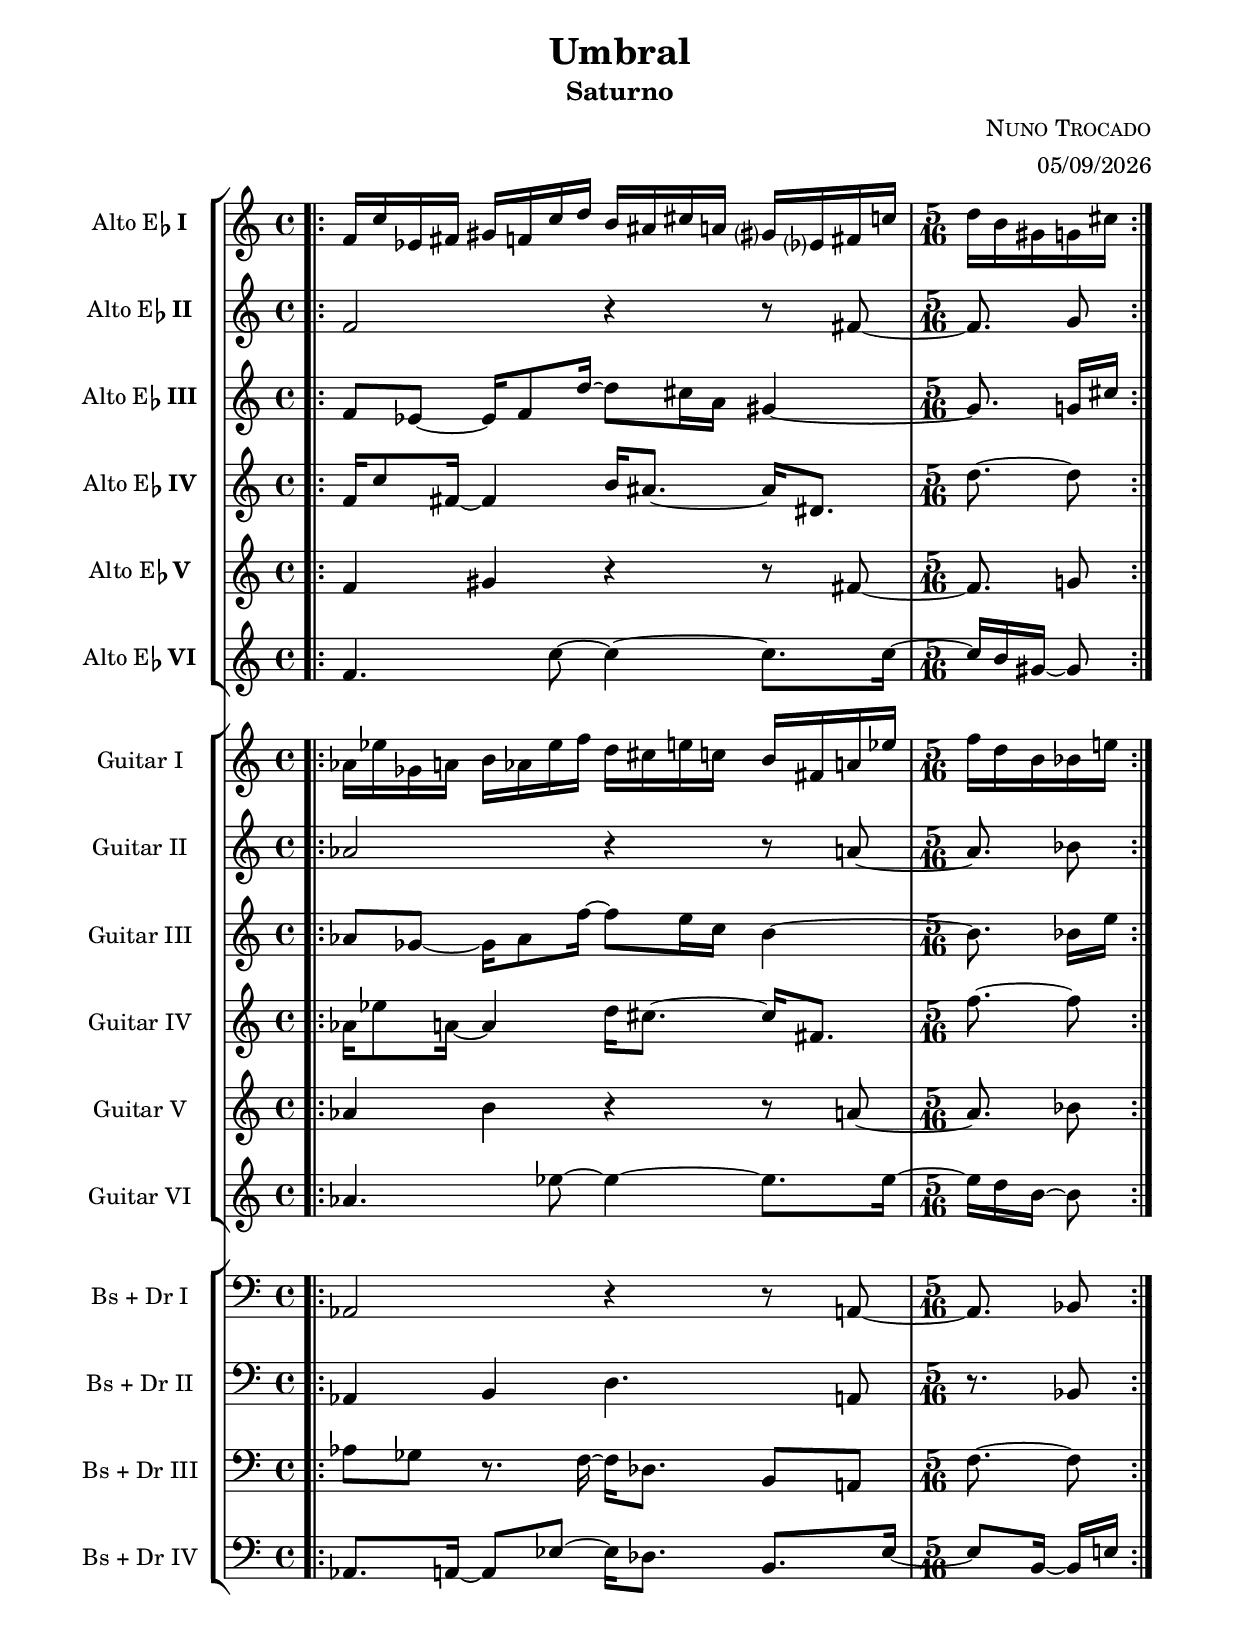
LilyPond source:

\version "2.22.0"

\include "defaults.ly"

\header {
  title = "Umbral"
  subtitle = "Saturno"
  composer = \markup {
    \right-column {
      \line { \smallCaps "Nuno Trocado" }
      \line { \date }
    }
  }
}

\paper {
  top-margin = 15
  bottom-margin = 15
  left-margin = 15
  right-margin = 15
}

line = \relative c'' {
  \bar ".|:"
  \time 4/4
  aes16 ees' ges, a
  b aes ees' f
  d cis e c
  \tag #'eb { b? ges? } \tag #'concert { b fis }
  a ees' |
  \time 5/16
  f[ d b bes e] |
  \bar ":|."
} 

hocI = \relative c'' {
  \time 4/4
  aes2 r4 r8 a8~ |
  \time 5/16
  a8. bes8 |
}

hocII = \relative c'' {
  \time 4/4
  aes8 ges~ ges16 aes8 f'16~ f8 e16 c b4~ |
  \time 5/16
  b8. bes16[ e] |
}

hocIII = \relative c'' {
  \time 4/4
  aes16 ees'8 a,16~ a4 d16 cis8.~ cis16 fis,8. |
  \time 5/16
  f'8.~ f8 |
}

hocIV = \relative c'' {
  \time 4/4
  aes4 b r r8 a~ |
  \time 5/16
  a8. bes8 |
}

hocV = \relative c'' {
  \time 4/4
  aes4. ees'8~ ees4~ ees8. ees16~ |
  \time 5/16
  ees16[ d b~] b8 |
}

guitar = \relative c'' {
  \repeat unfold 2 <b e g>4 r4 r8
  <c e fis>4 <c e fis>8~ |
  <c e fis>8 r8 r4
  \repeat unfold 2 <c ees b'>4 r4
  r8 <aes f' b>8~ |
  <aes f' b>8 <aes f' b>4 r8 r4
  \repeat unfold 2 <c e fis>4 r4.
}

bassI = \relative c {
  \clef bass
  \time 4/4
  aes2 r4 r8 a8~ |
  \time 5/16
  a8. bes8
}

bassII = \relative c {
  \clef bass
  \time 4/4
  aes4 b d4. a8 |
  \time 5/16
  r8. bes8 |
}

bassIII = \relative c' {
  \clef bass
  \time 4/4
  aes8 ges r8. f16~ f des8. b8 a |
  \time 5/16
  f'8.~ f8 |
}

bassIV = \relative c {
  \clef bass
  \time 4/4
  aes8. a16~ a8 ees'8~ ees16 des8. b8. ees16~ |
  \time 5/16
  ees8[ b16~] b16[ e] |
}

\score { <<
  \new StaffGroup <<
    \new Staff \with {
      instrumentName = \markup { Alto E\hspace #-.4 \flat \bold I }
    }
    {
      \transpose ees c { \keepWithTag #'eb \line }
    }
    \new Staff \with {
      instrumentName = \markup { Alto E\hspace #-.4 \flat \bold II }
    }
    {
      \transpose ees c { \hocI }
    }
    \new Staff \with {
      instrumentName = \markup { Alto E\hspace #-.4 \flat \bold III }
    }
    {
      \transpose ees c { \hocII }
    }
    \new Staff \with {
      instrumentName = \markup { Alto E\hspace #-.4 \flat \bold IV }
    }
    {
      \transpose ees c { \hocIII }
    }
    \new Staff \with {
      instrumentName = \markup { Alto E\hspace #-.4 \flat \bold V }
    }
    {
      \transpose ees c { \hocIV }
    }
    \new Staff \with {
      instrumentName = \markup { Alto E\hspace #-.4 \flat \bold VI }
    }
    {
      \transpose ees c { \hocV }
    }
  >>
  
  \new StaffGroup <<
    \new Staff \with {
      instrumentName = #"Guitar I"
    }
    {
      \keepWithTag #'concert \line
    }
    \new Staff \with {
      instrumentName = #"Guitar II"
    }
    {
      \hocI
    }
    \new Staff \with {
      instrumentName = #"Guitar III"
    }
    {
      \hocII
    }
    \new Staff \with {
      instrumentName = #"Guitar IV"
    }
    {
      \hocIII
    }
    \new Staff \with {
      instrumentName = #"Guitar V"
    }
    {
      \hocIV
    }
    \new Staff \with {
      instrumentName = #"Guitar VI"
    }
    {
      \hocV
    }
  >>
  
  \new StaffGroup <<
    \new Staff \with {
      instrumentName = #"Bs + Dr I"
    }
    {
      \bassI
    }
    \new Staff \with {
      instrumentName = #"Bs + Dr II"
    }
    {
      \bassII
    }
    \new Staff \with {
      instrumentName = #"Bs + Dr III"
    }
    {
      \bassIII
    }
    \new Staff \with {
      instrumentName = #"Bs + Dr IV"
    }
    {
      \bassIV
    }
  >>
>>

	 \midi { }
	 
	 \layout {
	 indent = 2.3\cm  
    ragged-last = ##f}
}